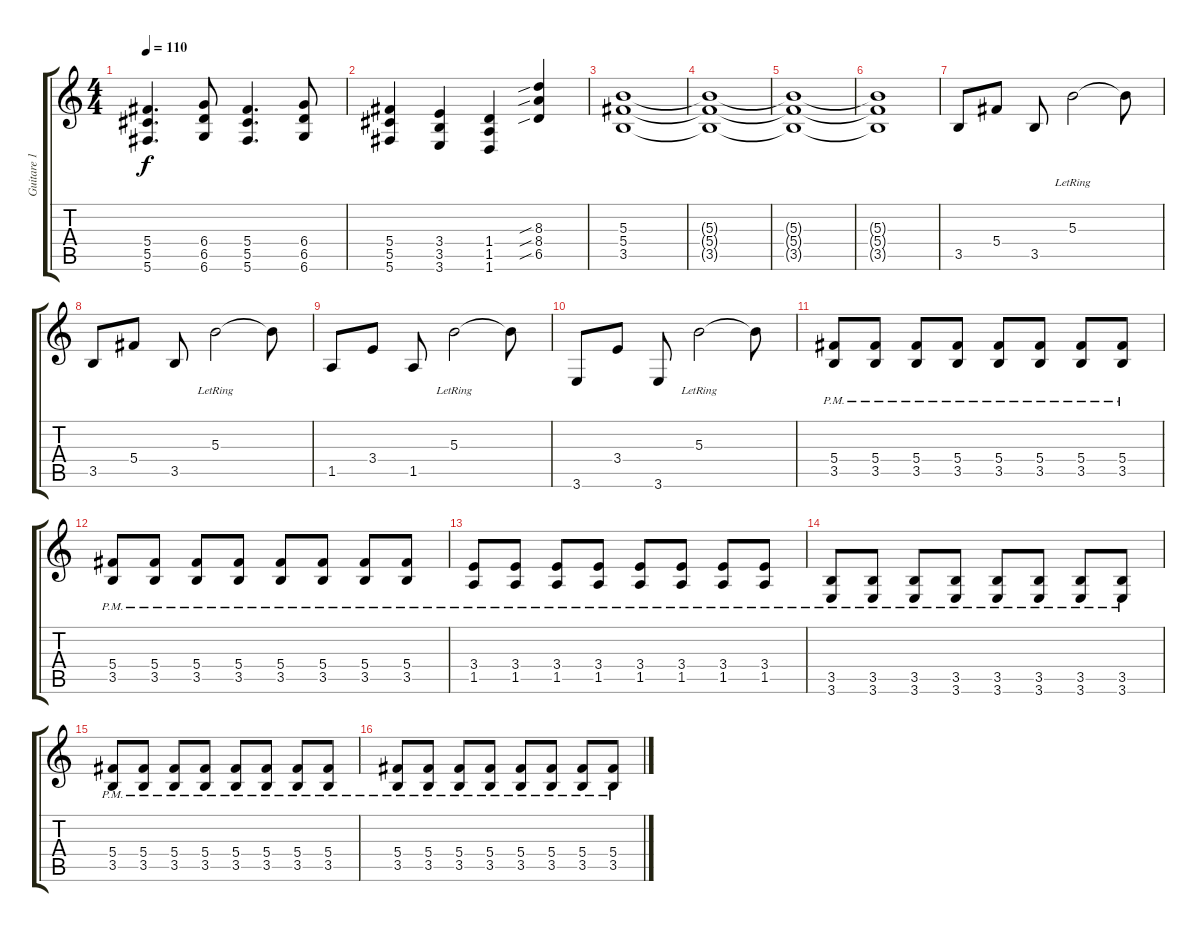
\track ("Guitare 1" "Guitare 1") {instrument distortionguitar}
\staff {score tabs}
\tuning (Eb4 Bb3 Gb3 Db3 Ab2 Db2) {hide}
\ts (4 4)
\tempo 110
\clef g2
\ks c
(5.4 5.5 5.6).4{d dy f} (6.4 6.5 6.6).8 (5.4 5.5 5.6).4{d} (6.4 6.5 6.6).8 |
(5.4 5.5 5.6).4 (3.4 3.5 3.6).4 (1.4 1.5 1.6).4 (8.3{sib} 8.4{sib} 6.5{sib}).4 |
(5.3 5.4 3.5).1 |
(5.3{t} 5.4{t} 3.5{t}).1 |
(5.3{t} 5.4{t} 3.5{t}).1 |
(5.3{t} 5.4{t} 3.5{t}).1 |
3.5.8 5.4.8 3.5.8 5.3{lr}.2 5.3{t}.8 |
3.5.8 5.4.8 3.5.8 5.3{lr}.2 5.3{t}.8 |
1.5.8 3.4.8 1.5.8 5.3{lr}.2 5.3{t}.8 |
3.6.8 3.4.8 3.6.8 5.3{lr}.2 5.3{t}.8 |
(5.4{pm} 3.5{pm}).8 (5.4{pm} 3.5{pm}).8 (5.4{pm} 3.5{pm}).8 (5.4{pm} 3.5{pm}).8 (5.4{pm} 3.5{pm}).8 (5.4{pm} 3.5{pm}).8 (5.4{pm} 3.5{pm}).8 (5.4{pm} 3.5{pm}).8 |
(5.4{pm} 3.5{pm}).8 (5.4{pm} 3.5{pm}).8 (5.4{pm} 3.5{pm}).8 (5.4{pm} 3.5{pm}).8 (5.4{pm} 3.5{pm}).8 (5.4{pm} 3.5{pm}).8 (5.4{pm} 3.5{pm}).8 (5.4{pm} 3.5{pm}).8 |
(3.4{pm} 1.5{pm}).8 (3.4{pm} 1.5{pm}).8 (3.4{pm} 1.5{pm}).8 (3.4{pm} 1.5{pm}).8 (3.4{pm} 1.5{pm}).8 (3.4{pm} 1.5{pm}).8 (3.4{pm} 1.5{pm}).8 (3.4{pm} 1.5{pm}).8 |
(3.5{pm} 3.6{pm}).8 (3.5{pm} 3.6{pm}).8 (3.5{pm} 3.6{pm}).8 (3.5{pm} 3.6{pm}).8 (3.5{pm} 3.6{pm}).8 (3.5{pm} 3.6{pm}).8 (3.5{pm} 3.6{pm}).8 (3.5{pm} 3.6{pm}).8 |
(5.4{pm} 3.5{pm}).8 (5.4{pm} 3.5{pm}).8 (5.4{pm} 3.5{pm}).8 (5.4{pm} 3.5{pm}).8 (5.4{pm} 3.5{pm}).8 (5.4{pm} 3.5{pm}).8 (5.4{pm} 3.5{pm}).8 (5.4{pm} 3.5{pm}).8 |
(5.4{pm} 3.5{pm}).8 (5.4{pm} 3.5{pm}).8 (5.4{pm} 3.5{pm}).8 (5.4{pm} 3.5{pm}).8 (5.4{pm} 3.5{pm}).8 (5.4{pm} 3.5{pm}).8 (5.4{pm} 3.5{pm}).8 (5.4{pm} 3.5{pm}).8
